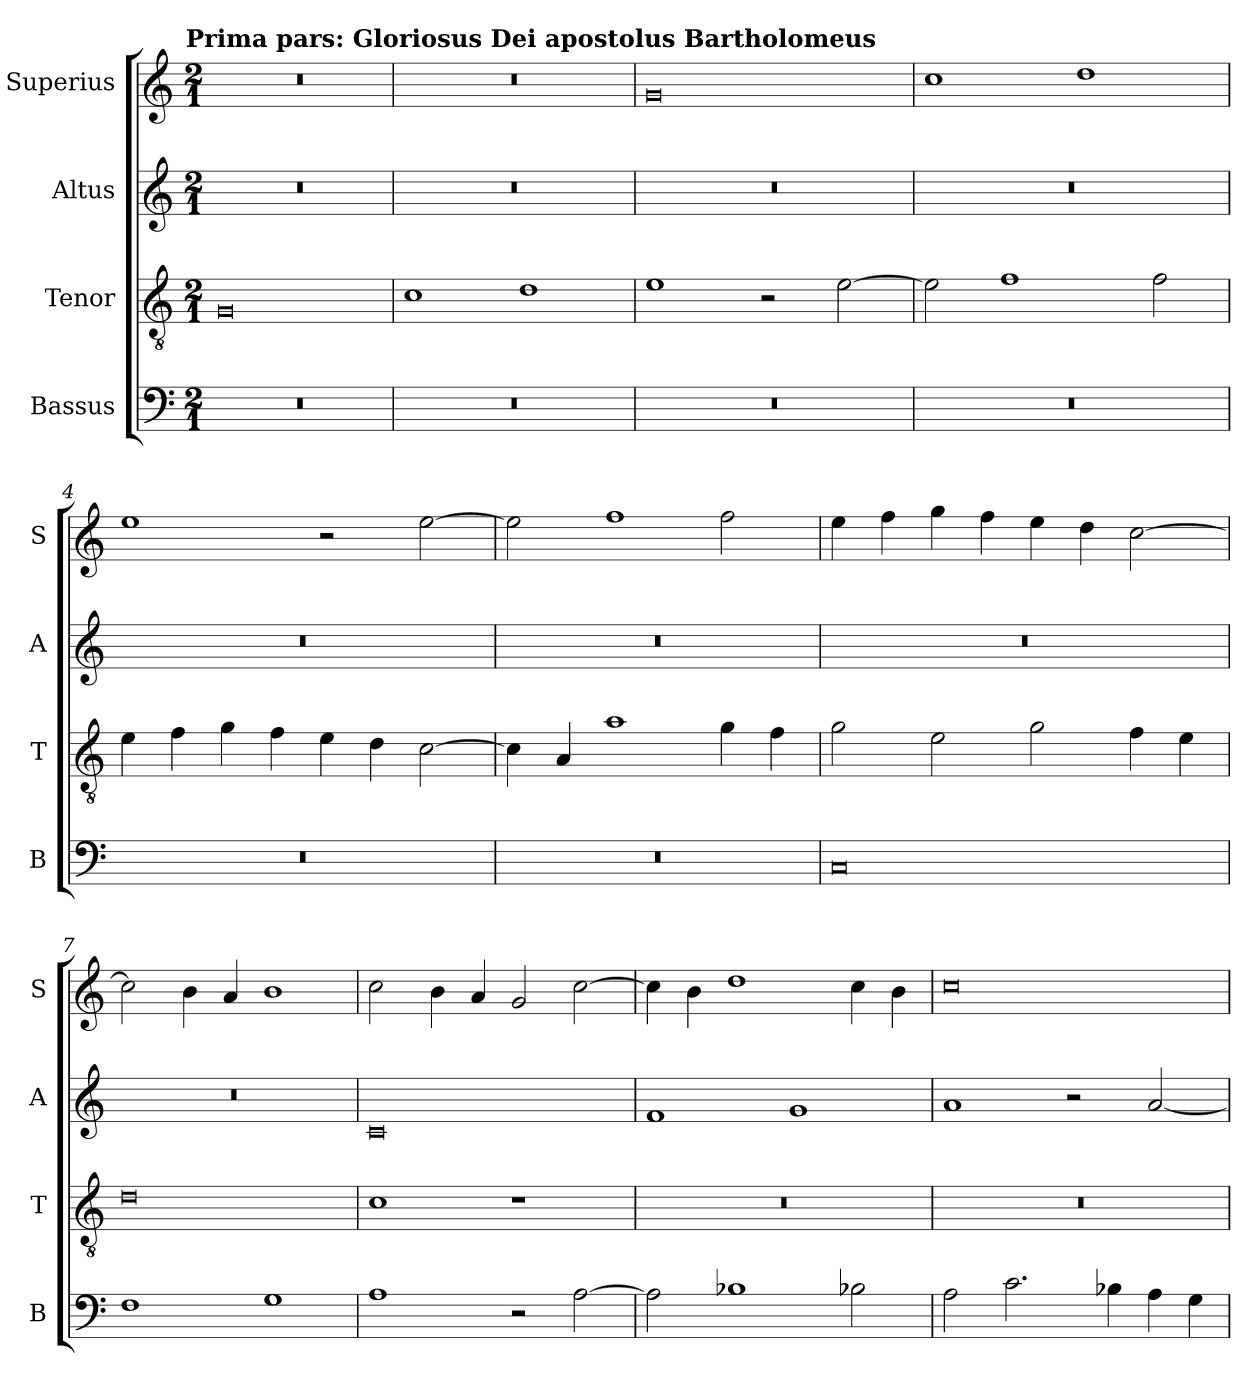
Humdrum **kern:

**kern	**kern	**kern	**kern
*part4	*part3	*part2	*part1
*staff4	*staff3	*staff2	*staff1
*I"Bassus	*I"Tenor	*I"Altus	*I"Superius
*I'B	*I'T	*I'A	*I'S
*clefF4	*clefGv2	*clefG2	*clefG2
*k[]	*k[]	*k[]	*k[]
*C:	*C:	*C:	*C:
!!LO:TX:omd:t=Prima pars&colon; Gloriosus Dei apostolus Bartholomeus
*M2/1	*M2/1	*M2/1	*M2/1
=	=	=	=
0r	0G	0r	0r
=1	=1	=1	=1
0r	1c	0r	0r
.	1d	.	.
=2	=2	=2	=2
0r	1e	0r	0g
.	2r	.	.
.	[2e	.	.
=3	=3	=3	=3
0r	2e]	0r	1cc
.	1f	.	.
.	.	.	1dd
.	2f	.	.
=4	=4	=4	=4
0r	4e	0r	1ee
.	4f	.	.
.	4g	.	.
.	4f	.	.
.	4e	.	2r
.	4d	.	.
.	[2c	.	[2ee
=5	=5	=5	=5
0r	4c]	0r	2ee]
.	4A	.	.
.	1a	.	1ff
.	4g	.	2ff
.	4f	.	.
=6	=6	=6	=6
0C	2g	0r	4ee
.	.	.	4ff
.	2e	.	4gg
.	.	.	4ff
.	2g	.	4ee
.	.	.	4dd
.	4f	.	[2cc
.	4e	.	.
=7	=7	=7	=7
1F	0d	0r	2cc]
.	.	.	4b
.	.	.	4a
1G	.	.	1b
=8	=8	=8	=8
1A	1c	0c	2cc
.	.	.	4b
.	.	.	4a
2r	1r	.	2g
[2A	.	.	[2cc
=9	=9	=9	=9
2A]	0r	1f	4cc]
.	.	.	4b
1B-X	.	.	1dd
.	.	1g	.
2B-X	.	.	4cc
.	.	.	4b
=10	=10	=10	=10
2A	0r	1a	0cc
2.c	.	.	.
.	.	2r	.
4B-X	.	.	.
4A	.	[2a	.
4G	.	.	.
=	=	=	=
*-	*-	*-	*-
